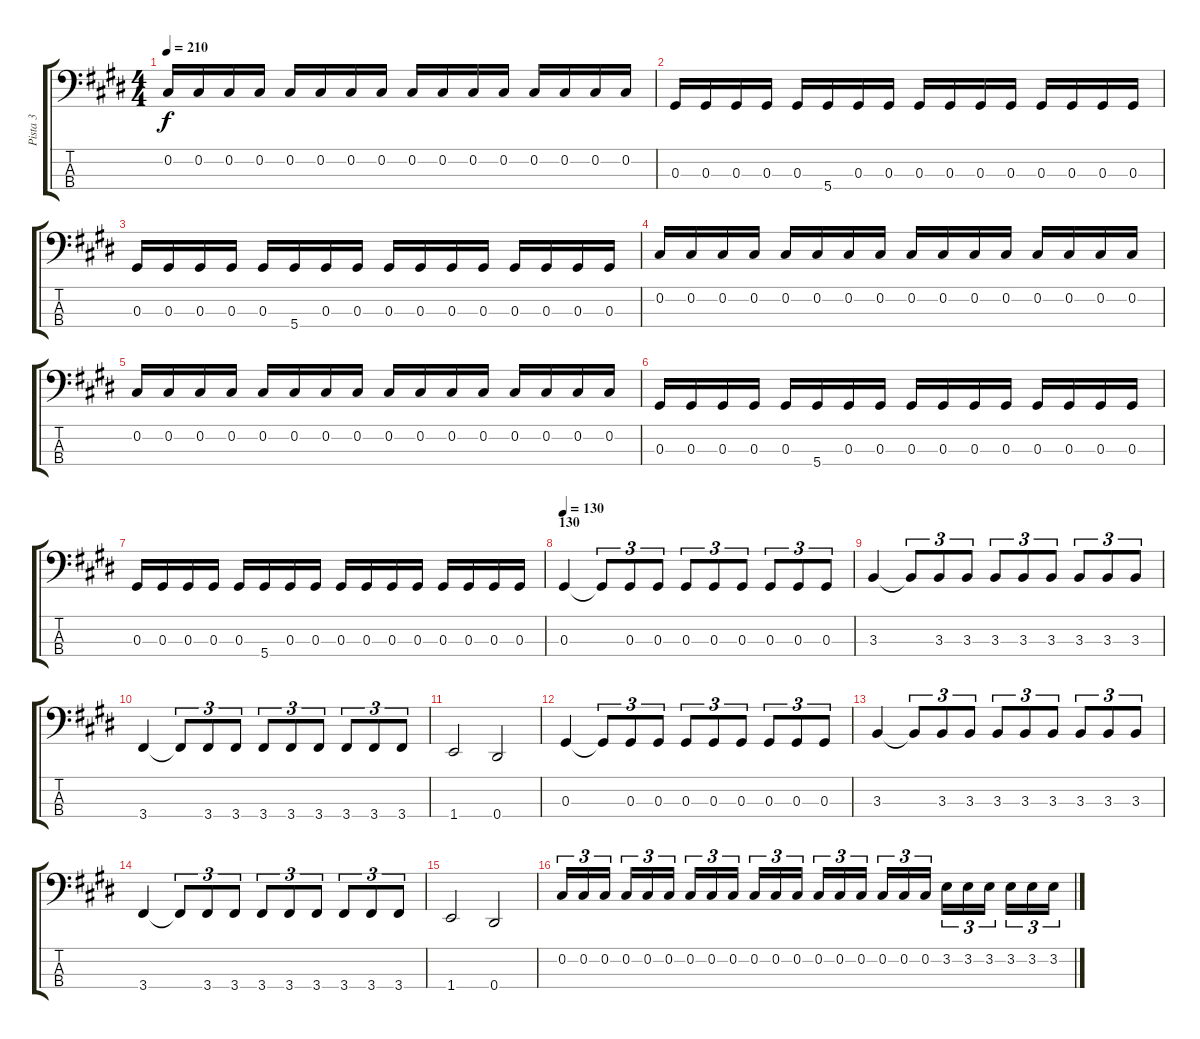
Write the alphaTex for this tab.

\track ("Pista 3" "Pista 3") {instrument electricbasspick}
\staff {score tabs}
\tuning (Gb2 Db2 Ab1 Eb1) {hide}
\ts (4 4)
\tempo 210
\clef f4
\ks e
0.2.16{dy f} 0.2.16 0.2.16 0.2.16 0.2.16 0.2.16 0.2.16 0.2.16 0.2.16 0.2.16 0.2.16 0.2.16 0.2.16 0.2.16 0.2.16 0.2.16 |
0.3.16 0.3.16 0.3.16 0.3.16 0.3.16 5.4.16 0.3.16 0.3.16 0.3.16 0.3.16 0.3.16 0.3.16 0.3.16 0.3.16 0.3.16 0.3.16 |
0.3.16 0.3.16 0.3.16 0.3.16 0.3.16 5.4.16 0.3.16 0.3.16 0.3.16 0.3.16 0.3.16 0.3.16 0.3.16 0.3.16 0.3.16 0.3.16 |
0.2.16 0.2.16 0.2.16 0.2.16 0.2.16 0.2.16 0.2.16 0.2.16 0.2.16 0.2.16 0.2.16 0.2.16 0.2.16 0.2.16 0.2.16 0.2.16 |
0.2.16 0.2.16 0.2.16 0.2.16 0.2.16 0.2.16 0.2.16 0.2.16 0.2.16 0.2.16 0.2.16 0.2.16 0.2.16 0.2.16 0.2.16 0.2.16 |
0.3.16 0.3.16 0.3.16 0.3.16 0.3.16 5.4.16 0.3.16 0.3.16 0.3.16 0.3.16 0.3.16 0.3.16 0.3.16 0.3.16 0.3.16 0.3.16 |
0.3.16 0.3.16 0.3.16 0.3.16 0.3.16 5.4.16 0.3.16 0.3.16 0.3.16 0.3.16 0.3.16 0.3.16 0.3.16 0.3.16 0.3.16 0.3.16 |
\section ("" "130")
\tempo 130
0.3.4 0.3{t}.8{tu (3 2)} 0.3.8{tu (3 2)} 0.3.8{tu (3 2)} 0.3.8{tu (3 2)} 0.3.8{tu (3 2)} 0.3.8{tu (3 2)} 0.3.8{tu (3 2)} 0.3.8{tu (3 2)} 0.3.8{tu (3 2)} |
3.3.4 3.3{t}.8{tu (3 2)} 3.3.8{tu (3 2)} 3.3.8{tu (3 2)} 3.3.8{tu (3 2)} 3.3.8{tu (3 2)} 3.3.8{tu (3 2)} 3.3.8{tu (3 2)} 3.3.8{tu (3 2)} 3.3.8{tu (3 2)} |
3.4.4 3.4{t}.8{tu (3 2)} 3.4.8{tu (3 2)} 3.4.8{tu (3 2)} 3.4.8{tu (3 2)} 3.4.8{tu (3 2)} 3.4.8{tu (3 2)} 3.4.8{tu (3 2)} 3.4.8{tu (3 2)} 3.4.8{tu (3 2)} |
1.4.2 0.4.2 |
0.3.4 0.3{t}.8{tu (3 2)} 0.3.8{tu (3 2)} 0.3.8{tu (3 2)} 0.3.8{tu (3 2)} 0.3.8{tu (3 2)} 0.3.8{tu (3 2)} 0.3.8{tu (3 2)} 0.3.8{tu (3 2)} 0.3.8{tu (3 2)} |
3.3.4 3.3{t}.8{tu (3 2)} 3.3.8{tu (3 2)} 3.3.8{tu (3 2)} 3.3.8{tu (3 2)} 3.3.8{tu (3 2)} 3.3.8{tu (3 2)} 3.3.8{tu (3 2)} 3.3.8{tu (3 2)} 3.3.8{tu (3 2)} |
3.4.4 3.4{t}.8{tu (3 2)} 3.4.8{tu (3 2)} 3.4.8{tu (3 2)} 3.4.8{tu (3 2)} 3.4.8{tu (3 2)} 3.4.8{tu (3 2)} 3.4.8{tu (3 2)} 3.4.8{tu (3 2)} 3.4.8{tu (3 2)} |
1.4.2 0.4.2 |
0.2.16{tu (3 2)} 0.2.16{tu (3 2)} 0.2.16{tu (3 2)} 0.2.16{tu (3 2)} 0.2.16{tu (3 2)} 0.2.16{tu (3 2)} 0.2.16{tu (3 2)} 0.2.16{tu (3 2)} 0.2.16{tu (3 2)} 0.2.16{tu (3 2)} 0.2.16{tu (3 2)} 0.2.16{tu (3 2)} 0.2.16{tu (3 2)} 0.2.16{tu (3 2)} 0.2.16{tu (3 2)} 0.2.16{tu (3 2)} 0.2.16{tu (3 2)} 0.2.16{tu (3 2)} 3.2.16{tu (3 2)} 3.2.16{tu (3 2)} 3.2.16{tu (3 2)} 3.2.16{tu (3 2)} 3.2.16{tu (3 2)} 3.2.16{tu (3 2)}
